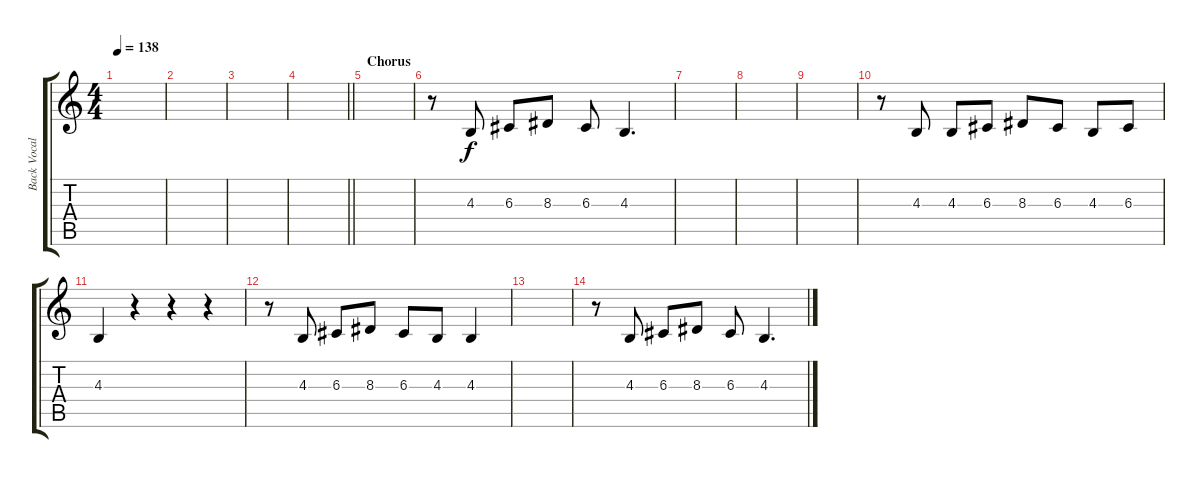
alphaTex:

\track ("Back Vocals" "Back Vocal") {instrument tenorsax}
\staff {score tabs}
\tuning (E4 B3 G3 D3 A2 E2) {hide}
\ts (4 4)
\tempo 138
\clef g2
\ks c
|
|
|
\barLineRight lightlight
|
\section ("" "Chorus")
|
r.8 4.3.8 6.3.8 8.3.8 6.3.8 4.3.4{d} |
|
|
|
r.8 4.3.8 4.3.8 6.3.8 8.3.8 6.3.8 4.3.8 6.3.8 |
4.3.4 r.4 r.4 r.4 |
r.8 4.3.8 6.3.8 8.3.8 6.3.8 4.3.8 4.3.4 |
|
r.8 4.3.8 6.3.8 8.3.8 6.3.8 4.3.4{d}
